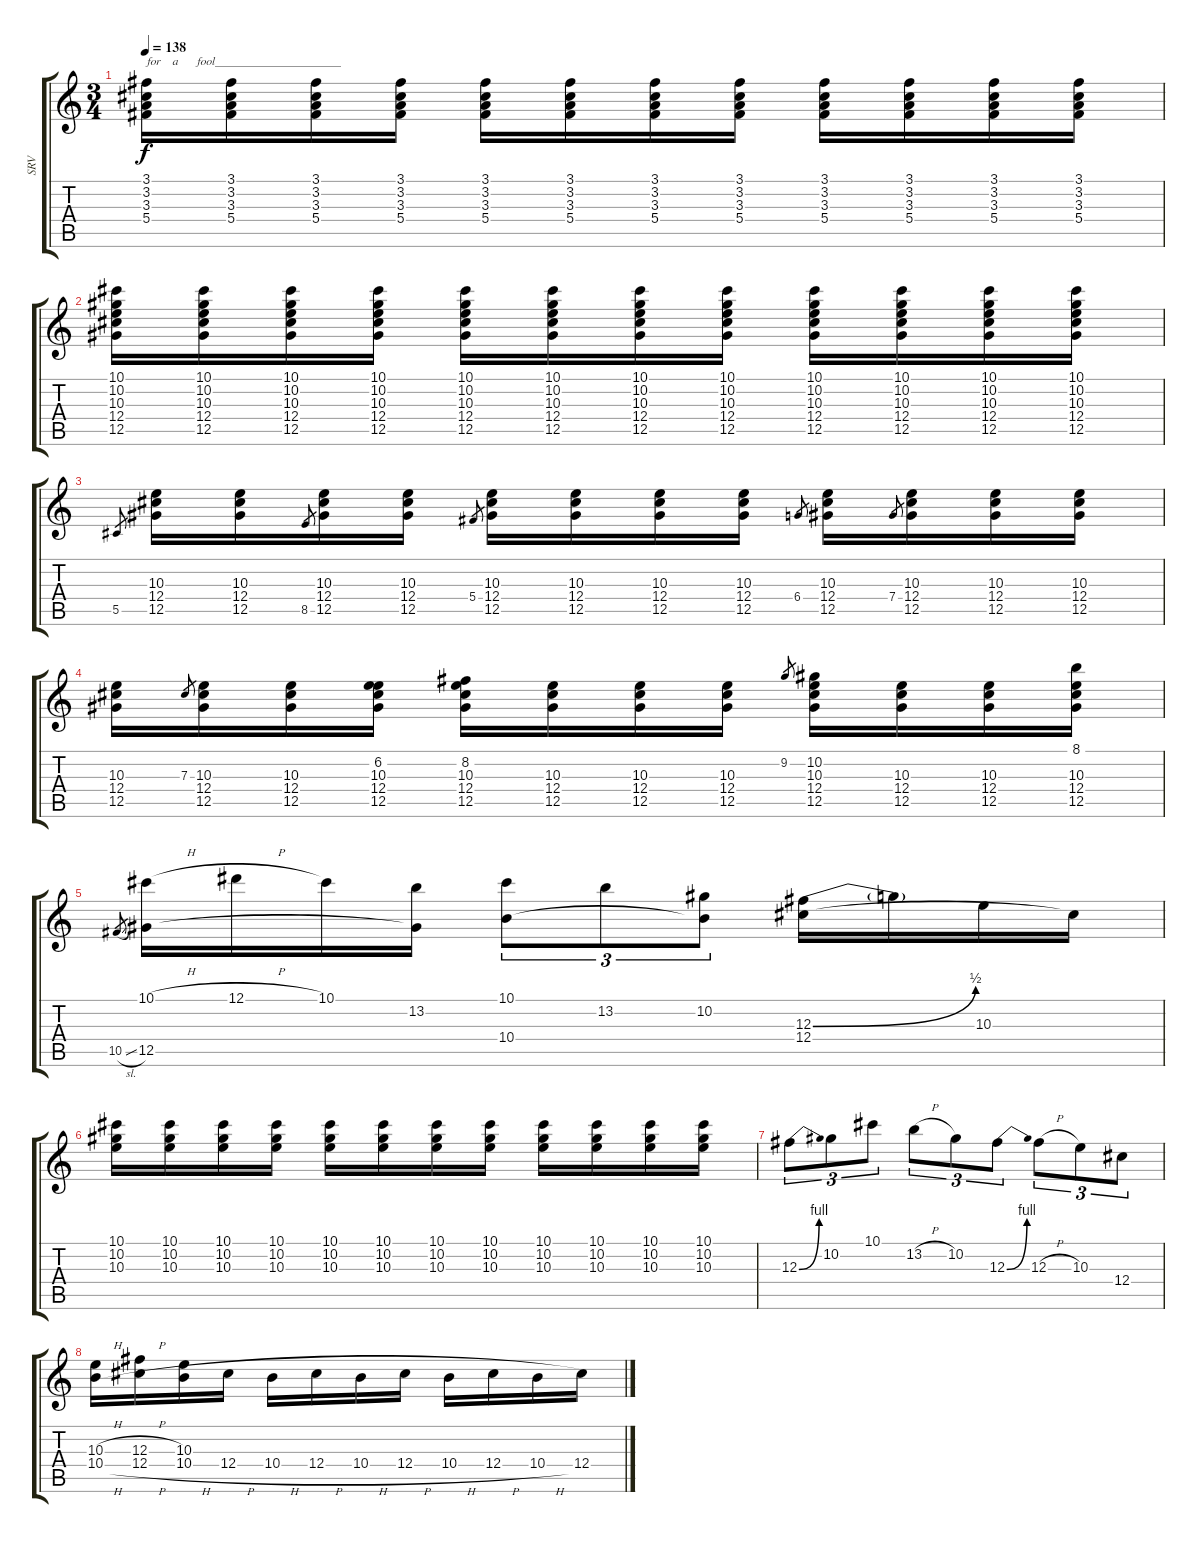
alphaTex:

\track ("SRV" "SRV") {instrument electricguitarjazz}
\staff {score tabs}
\tuning (Eb4 Bb3 Gb3 Db3 Ab2 Eb2) {hide}
\ts (3 4)
\tempo 138
\clef g2
\ks c
(3.1 3.2 3.3 5.4).16{txt "for    a      fool_____________________" dy f} (3.1 3.2 3.3 5.4).16 (3.1 3.2 3.3 5.4).16 (3.1 3.2 3.3 5.4).16 (3.1 3.2 3.3 5.4).16 (3.1 3.2 3.3 5.4).16 (3.1 3.2 3.3 5.4).16 (3.1 3.2 3.3 5.4).16 (3.1 3.2 3.3 5.4).16 (3.1 3.2 3.3 5.4).16 (3.1 3.2 3.3 5.4).16 (3.1 3.2 3.3 5.4).16 |
(10.1 10.2 10.3 12.4 12.5).16 (10.1 10.2 10.3 12.4 12.5).16 (10.1 10.2 10.3 12.4 12.5).16 (10.1 10.2 10.3 12.4 12.5).16 (10.1 10.2 10.3 12.4 12.5).16 (10.1 10.2 10.3 12.4 12.5).16 (10.1 10.2 10.3 12.4 12.5).16 (10.1 10.2 10.3 12.4 12.5).16 (10.1 10.2 10.3 12.4 12.5).16 (10.1 10.2 10.3 12.4 12.5).16 (10.1 10.2 10.3 12.4 12.5).16 (10.1 10.2 10.3 12.4 12.5).16 |
5.5.8{gr} (10.3 12.4 12.5).16 (10.3 12.4 12.5).16 8.5.8{gr} (10.3 12.4 12.5).16 (10.3 12.4 12.5).16 5.4.8{gr} (10.3 12.4 12.5).16 (10.3 12.4 12.5).16 (10.3 12.4 12.5).16 (10.3 12.4 12.5).16 6.4.8{gr} (10.3 12.4 12.5).16 7.4.8{gr} (10.3 12.4 12.5).16 (10.3 12.4 12.5).16 (10.3 12.4 12.5).16 |
(10.3 12.4 12.5).16 7.3.8{gr} (10.3 12.4 12.5).16 (10.3 12.4 12.5).16 (6.2 10.3 12.4 12.5).16 (8.2 10.3 12.4 12.5).16 (10.3 12.4 12.5).16 (10.3 12.4 12.5).16 (10.3 12.4 12.5).16 9.2.8{gr} (10.2 10.3 12.4 12.5).16 (10.3 12.4 12.5).16 (10.3 12.4 12.5).16 (8.1 10.3 12.4 12.5).16 |
10.5{sl}.8{gr} (10.1{h} 12.5).16 12.1{h}.16 10.1.16 (13.2 12.5{t}).16 (10.1 10.4).8{tu (3 2)} 13.2.8{tu (3 2)} (10.2 10.4{t}).8{tu (3 2)} (12.3{be (bend 0 0 60 2)} 12.4).16 12.3{t}.16 10.3.16 12.4{t}.16 |
(10.1 10.2 10.3).16 (10.1 10.2 10.3).16 (10.1 10.2 10.3).16 (10.1 10.2 10.3).16 (10.1 10.2 10.3).16 (10.1 10.2 10.3).16 (10.1 10.2 10.3).16 (10.1 10.2 10.3).16 (10.1 10.2 10.3).16 (10.1 10.2 10.3).16 (10.1 10.2 10.3).16 (10.1 10.2 10.3).16 |
12.3{be (bend 0 0 60 4)}.8{tu (3 2)} 10.2.8{tu (3 2)} 10.1.8{tu (3 2)} 13.2{h}.8{tu (3 2)} 10.2.8{tu (3 2)} 12.3{be (bend 0 0 60 4)}.8{tu (3 2)} 12.3{h}.8{tu (3 2)} 10.3.8{tu (3 2)} 12.4.8{tu (3 2)} |
(10.3{h} 10.4{h}).16 (12.3{h} 12.4{h}).16 (10.3 10.4{h}).16 12.4{h}.16 10.4{h}.16 12.4{h}.16 10.4{h}.16 12.4{h}.16 10.4{h}.16 12.4{h}.16 10.4{h}.16 12.4{h}.16
